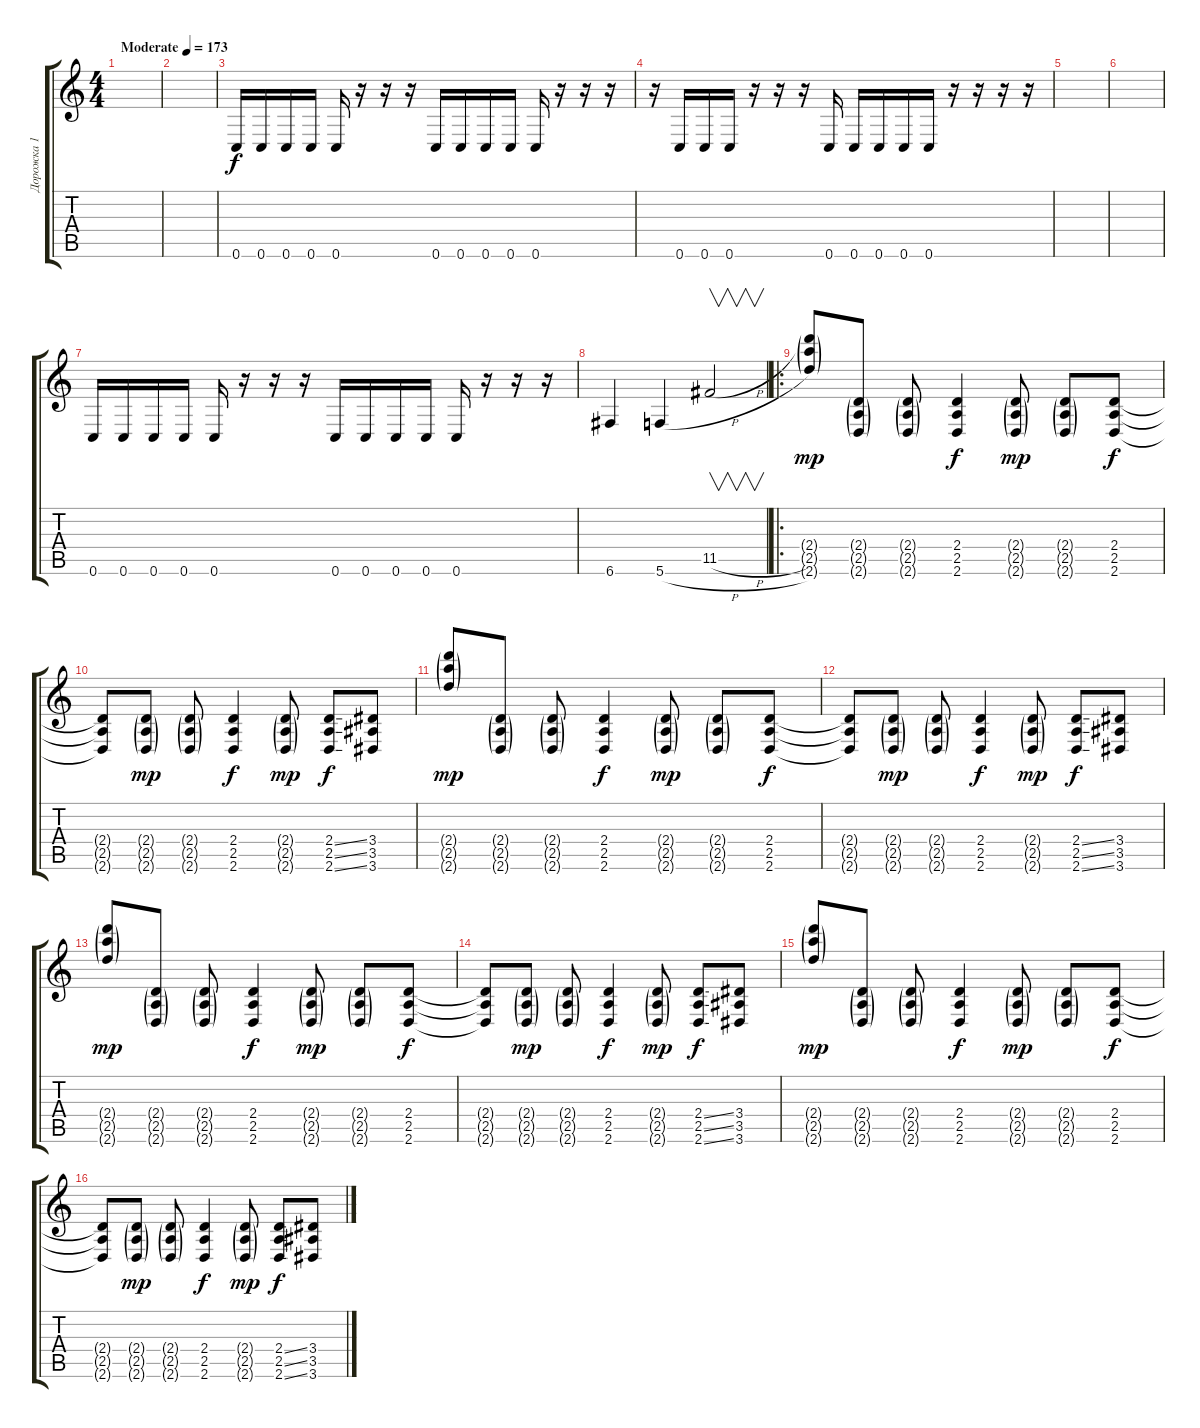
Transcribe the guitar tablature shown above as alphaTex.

\track ("Дорожка 1" "Дорожка 1") {instrument overdrivenguitar}
\staff {score tabs}
\tuning (D4 A3 F3 C3 G2 C2) {hide}
\ts (4 4)
\tempo (173 "Moderate")
\clef g2
\ks c
|
|
0.6.16 0.6.16 0.6.16 0.6.16 0.6.16 r.16 r.16 r.16 0.6.16 0.6.16 0.6.16 0.6.16 0.6.16 r.16 r.16 r.16 |
r.16 0.6.16 0.6.16 0.6.16 r.16 r.16 r.16 0.6.16 0.6.16 0.6.16 0.6.16 0.6.16 r.16 r.16 r.16 r.16 |
|
|
0.6.16 0.6.16 0.6.16 0.6.16 0.6.16 r.16 r.16 r.16 0.6.16 0.6.16 0.6.16 0.6.16 0.6.16 r.16 r.16 r.16 |
6.6.4 5.6{h}.4 11.5{h}.2{v} |
\ro
(2.4{g} 2.5{g} 2.6{g}).8{ot 15mb dy mp} (2.4{g} 2.5{g} 2.6{g}).8 (2.4{g} 2.5{g} 2.6{g}).8 (2.4 2.5 2.6).4{dy f} (2.4{g} 2.5{g} 2.6{g}).8{dy mp} (2.4{g} 2.5{g} 2.6{g}).8 (2.4 2.5 2.6).8{dy f} |
(2.4{t} 2.5{t} 2.6{t}).8 (2.4{g} 2.5{g} 2.6{g}).8{dy mp} (2.4{g} 2.5{g} 2.6{g}).8 (2.4 2.5 2.6).4{dy f} (2.4{g} 2.5{g} 2.6{g}).8{dy mp} (2.4{ss} 2.5{ss} 2.6{ss}).8{dy f} (3.4 3.5 3.6).8 |
(2.4{g} 2.5{g} 2.6{g}).8{ot 15mb dy mp} (2.4{g} 2.5{g} 2.6{g}).8 (2.4{g} 2.5{g} 2.6{g}).8 (2.4 2.5 2.6).4{dy f} (2.4{g} 2.5{g} 2.6{g}).8{dy mp} (2.4{g} 2.5{g} 2.6{g}).8 (2.4 2.5 2.6).8{dy f} |
(2.4{t} 2.5{t} 2.6{t}).8 (2.4{g} 2.5{g} 2.6{g}).8{dy mp} (2.4{g} 2.5{g} 2.6{g}).8 (2.4 2.5 2.6).4{dy f} (2.4{g} 2.5{g} 2.6{g}).8{dy mp} (2.4{ss} 2.5{ss} 2.6{ss}).8{dy f} (3.4 3.5 3.6).8 |
(2.4{g} 2.5{g} 2.6{g}).8{ot 15mb dy mp} (2.4{g} 2.5{g} 2.6{g}).8 (2.4{g} 2.5{g} 2.6{g}).8 (2.4 2.5 2.6).4{dy f} (2.4{g} 2.5{g} 2.6{g}).8{dy mp} (2.4{g} 2.5{g} 2.6{g}).8 (2.4 2.5 2.6).8{dy f} |
(2.4{t} 2.5{t} 2.6{t}).8 (2.4{g} 2.5{g} 2.6{g}).8{dy mp} (2.4{g} 2.5{g} 2.6{g}).8 (2.4 2.5 2.6).4{dy f} (2.4{g} 2.5{g} 2.6{g}).8{dy mp} (2.4{ss} 2.5{ss} 2.6{ss}).8{dy f} (3.4 3.5 3.6).8 |
(2.4{g} 2.5{g} 2.6{g}).8{ot 15mb dy mp} (2.4{g} 2.5{g} 2.6{g}).8 (2.4{g} 2.5{g} 2.6{g}).8 (2.4 2.5 2.6).4{dy f} (2.4{g} 2.5{g} 2.6{g}).8{dy mp} (2.4{g} 2.5{g} 2.6{g}).8 (2.4 2.5 2.6).8{dy f} |
(2.4{t} 2.5{t} 2.6{t}).8 (2.4{g} 2.5{g} 2.6{g}).8{dy mp} (2.4{g} 2.5{g} 2.6{g}).8 (2.4 2.5 2.6).4{dy f} (2.4{g} 2.5{g} 2.6{g}).8{dy mp} (2.4{ss} 2.5{ss} 2.6{ss}).8{dy f} (3.4{ss} 3.5{ss} 3.6{ss}).8
